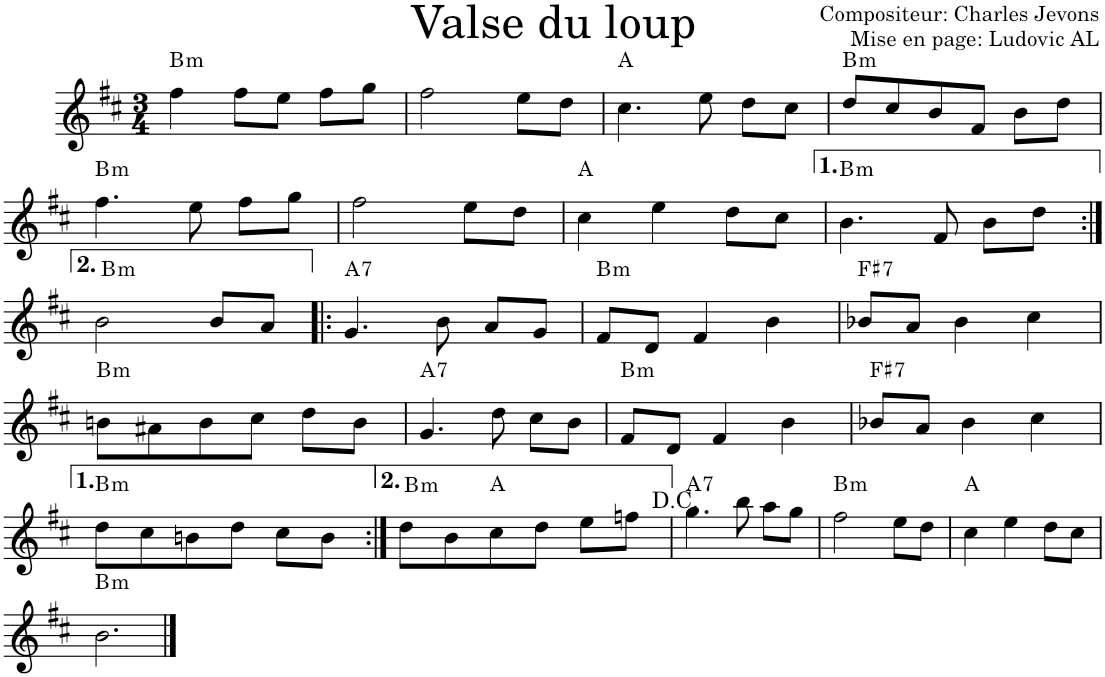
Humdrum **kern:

**kern	**harte
*part1	*part1
*staff1	*
*I"Voice	*
*I'V	*
*clefG2	*
*k[f#c#]	*
*M3/4	*
=1	=1
!	!LO:H:kt=m
4ff#\	B:min
8ff#\L	.
8ee\J	.
8ff#\L	.
8gg\J	.
=2	=2
2ff#\	.
8ee\L	.
8dd\J	.
=3	=3
4.cc#\	A:maj
8ee\	.
8dd\L	.
8cc#\J	.
=4	=4
!	!LO:H:kt=m
8dd/L	B:min
8cc#/	.
8b/	.
8f#/J	.
8b\L	.
8dd\J	.
!!LO:LB:g=z
=5	=5
!	!LO:H:kt=m
4.ff#\	B:min
8ee\	.
8ff#\L	.
8gg\J	.
=6	=6
2ff#\	.
8ee\L	.
8dd\J	.
=7	=7
4cc#\	A:maj
4ee\	.
8dd\L	.
8cc#\J	.
=8	=8
!	!LO:H:kt=m
4.b\	B:min
8f#/	.
8b\L	.
8dd\J	.
!!LO:LB:g=z
=9:|!	=9:|!
!	!LO:H:kt=m
2b\	B:min
8b/L	.
8a/J	.
=10!|:	=10!|:
!	!LO:H:kt=7
4.g/	A:7
8b\	.
8a/L	.
8g/J	.
=11	=11
!	!LO:H:kt=m
8f#/L	B:min
8d/J	.
4f#/	.
4b\	.
=12	=12
!	!LO:H:kt=7
8b-X/L	F#:7
8a/J	.
4b-\	.
4cc#\	.
!!LO:LB:g=z
=13	=13
!	!LO:H:kt=m
8bn\L	B:min
8a#X\	.
8b\	.
8cc#\J	.
8dd\L	.
8b\J	.
=14	=14
!	!LO:H:kt=7
4.g/	A:7
8dd\	.
8cc#\L	.
8b\J	.
=15	=15
!	!LO:H:kt=m
8f#/L	B:min
8d/J	.
4f#/	.
4b\	.
=16	=16
!	!LO:H:kt=7
8b-X/L	F#:7
8a/J	.
4b-\	.
4cc#\	.
!!LO:LB:g=z
=17	=17
!	!LO:H:kt=m
8dd\L	B:min
8cc#\	.
8bn\	.
8dd\J	.
8cc#\L	.
8b\J	.
=18:|!	=18:|!
!	!LO:H:kt=m
8dd\L	B:min
8b\	.
8cc#\	A:maj
8dd\J	.
8ee\L	.
8ffn\J	.
=19	=19
!	!LO:H:kt=7
4.gg\	A:7
8bb\	.
8aa\L	.
8gg\J	.
=20	=20
!	!LO:H:kt=m
2ff#\	B:min
8ee\L	.
8dd\J	.
=21	=21
4cc#\	A:maj
4ee\	.
8dd\L	.
8cc#\J	.
!!LO:LB:g=z
=22	=22
!	!LO:H:kt=m
2.b\	B:min
==	==
*-	*-
